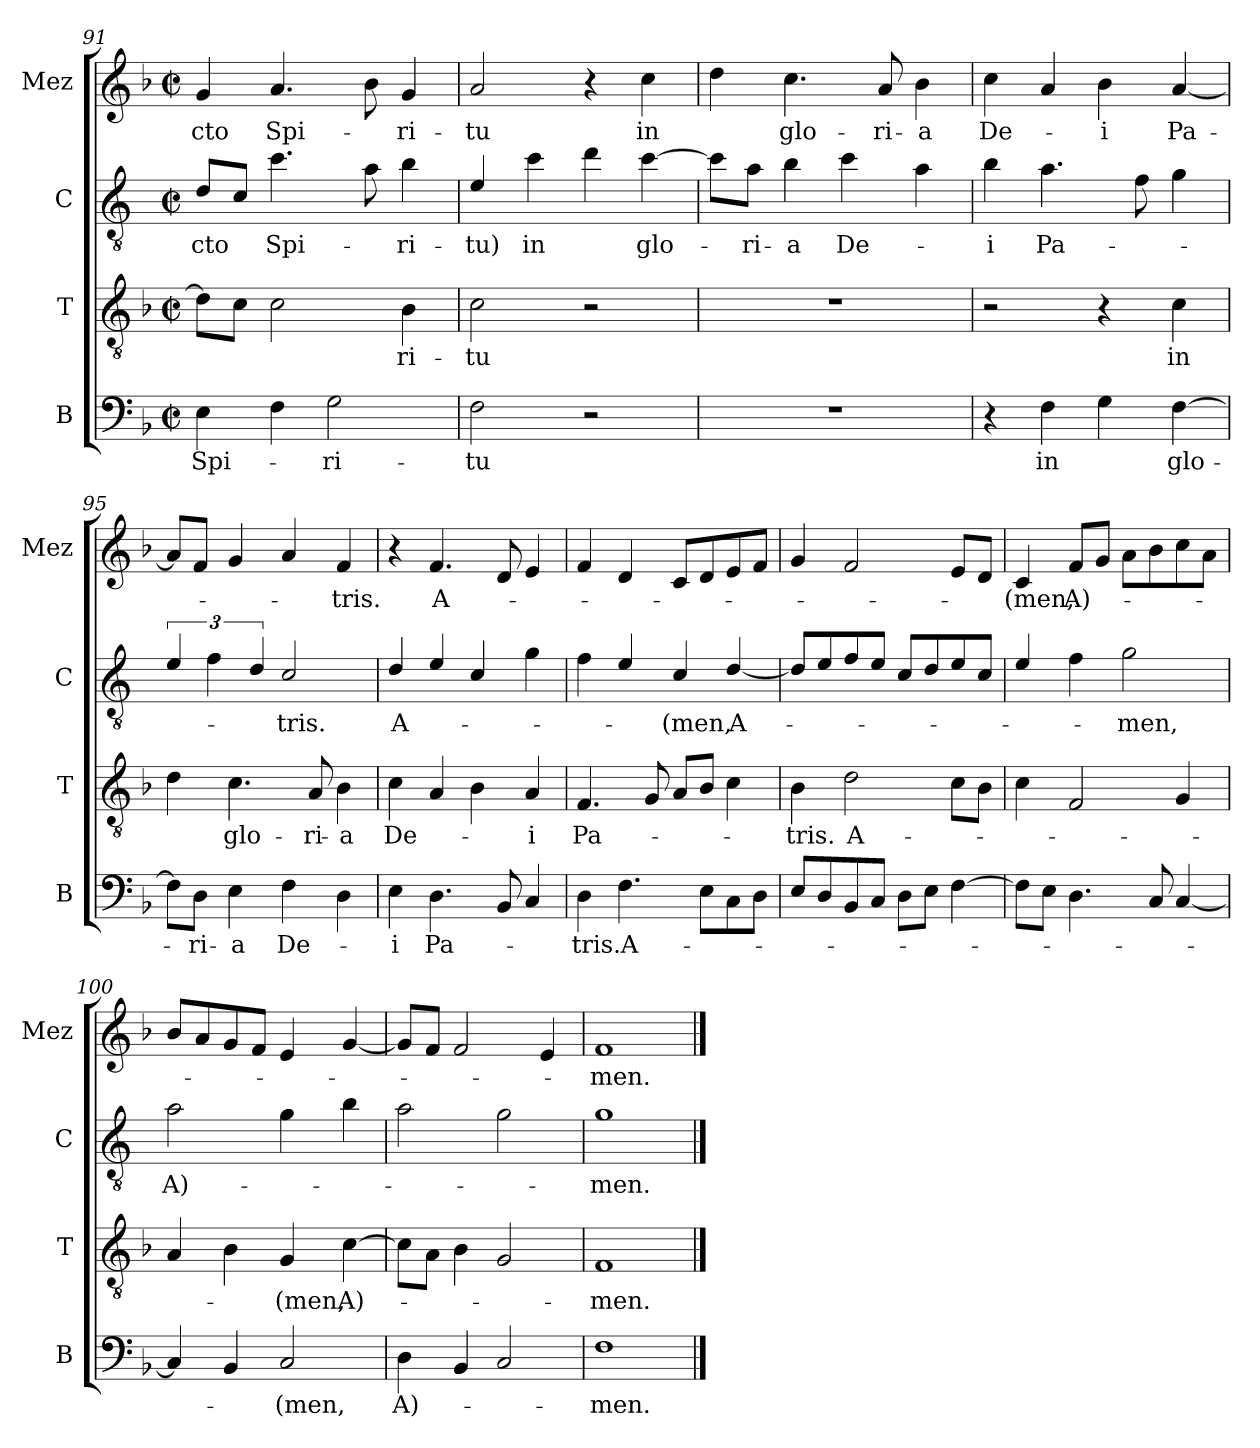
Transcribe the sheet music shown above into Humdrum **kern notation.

**kern	**text	**kern	**text	**kern	**text	**kern	**text
*part4	*part4	*part3	*part3	*part2	*part2	*part1	*part1
*staff4	*staff4	*staff3	*staff3	*staff2	*staff2	*staff1	*staff1
*I"B	*	*I"T	*	*I"C	*	*I"Mez	*
*I'B	*	*I'T	*	*I'C	*	*I'Mez	*
*clefF4	*	*clefGv2	*	*clefGv2	*	*clefG2	*
*	*	*	*	*ITrd4c7	*	*	*
*k[b-]	*	*k[b-]	*	*k[b-]	*	*k[b-]	*
*M2/2	*	*M2/2	*	*M2/2	*	*M2/2	*
*met(c|)	*	*met(c|)	*	*met(c|)	*	*met(c|)	*
=91	=91	=91	=91	=91	=91	=91	=91
!	!LO:LY:b	!	!	!	!LO:LY:b	!	!LO:LY:b
4E\	Spi-	8d\L]	.	8G/L	-cto	4g/	-cto
.	.	8c\J	.	8F/J	.	.	.
!	!	!	!	!	!LO:LY:b	!	!LO:LY:b
4F\	.	2c\	.	4.f\	Spi-	4.a/	Spi-
!	!LO:LY:b	!	!	!	!	!	!
2G\	-ri-	.	.	.	.	.	.
.	.	.	.	8d\	.	8b-\	.
!	!	!	!LO:LY:b	!	!LO:LY:b	!	!LO:LY:b
.	.	4B-\	-ri-	4e\	-ri-	4g/	-ri-
=92	=92	=92	=92	=92	=92	=92	=92
!	!LO:LY:b	!	!LO:LY:b	!	!LO:LY:b	!	!LO:LY:b
2F\	-tu	2c\	-tu	4A/	-tu)	2a/	-tu
!	!	!	!	!	!LO:LY:b	!	!
.	.	.	.	4f\	in	.	.
2r	.	2r	.	4g\	.	4r	.
!	!	!	!	!	!LO:LY:b	!	!LO:LY:b
.	.	.	.	[4f\	glo-	4cc\	in
!!LO:LB:g=z
=93	=93	=93	=93	=93	=93	=93	=93
1r	.	1r	.	8f\L]	.	4dd\	.
!	!	!	!	!	!LO:LY:b	!	!
.	.	.	.	8d\J	-ri-	.	.
!	!	!	!	!	!LO:LY:b	!	!LO:LY:b
.	.	.	.	4e\	-a	4.cc\	glo-
!	!	!	!	!	!LO:LY:b	!	!
.	.	.	.	4f\	De-	.	.
!	!	!	!	!	!	!	!LO:LY:b
.	.	.	.	.	.	8a/	-ri-
!	!	!	!	!	!	!	!LO:LY:b
.	.	.	.	4d\	.	4b-\	-a
=94	=94	=94	=94	=94	=94	=94	=94
!	!	!	!	!	!LO:LY:b	!	!LO:LY:b
4r	.	2r	.	4e\	-i	4cc\	De-
!	!LO:LY:b	!	!	!	!LO:LY:b	!	!
4F\	in	.	.	4.d\	Pa-	4a/	.
!	!	!	!	!	!	!	!LO:LY:b
4G\	.	4r	.	.	.	4b-\	-i
.	.	.	.	8B-\	.	.	.
!	!LO:LY:b	!	!LO:LY:b	!	!	!	!LO:LY:b
[4F\	glo-	4c\	in	4c\	.	[4a/	Pa-
=95	=95	=95	=95	=95	=95	=95	=95
8F\L]	.	4d\	.	6A/	.	8a/L]	.
!	!LO:LY:b	!	!	!	!	!	!
8D\J	-ri-	.	.	.	.	8f/J	.
.	.	.	.	6B-\	.	.	.
!	!LO:LY:b	!	!LO:LY:b	!	!	!	!
4E\	-a	4.c\	glo-	.	.	4g/	.
.	.	.	.	6G/	.	.	.
!	!LO:LY:b	!	!	!	!LO:LY:b	!	!
4F\	De-	.	.	2F/	-tris.	4a/	.
!	!	!	!LO:LY:b	!	!	!	!
.	.	8A/	-ri-	.	.	.	.
!	!	!	!LO:LY:b	!	!	!	!LO:LY:b
4D\	.	4B-\	-a	.	.	4f/	-tris.
=96	=96	=96	=96	=96	=96	=96	=96
!	!LO:LY:b	!	!LO:LY:b	!	!LO:LY:b	!	!
4E\	-i	4c\	De-	4G/	A-	4r	.
!	!LO:LY:b	!	!	!	!	!	!LO:LY:b
4.D\	Pa-	4A/	.	4A/	.	4.f/	A-
.	.	4B-\	.	4F/	.	.	.
8BB-/	.	.	.	.	.	8d/	.
!	!	!	!LO:LY:b	!	!	!	!
4C/	.	4A/	-i	4c\	.	4e/	.
=97	=97	=97	=97	=97	=97	=97	=97
!	!LO:LY:b	!	!LO:LY:b	!	!	!	!
4D\	-tris.	4.F/	Pa-	4B-\	.	4f/	.
!	!LO:LY:b	!	!	!	!	!	!
4.F\	A-	.	.	4A/	.	4d/	.
.	.	8G/	.	.	.	.	.
!	!	!	!	!	!LO:LY:b	!	!
.	.	8A/L	.	4F/	-(men,	8c/L	.
8E\L	.	8B-/J	.	.	.	8d/	.
!	!	!	!	!	!LO:LY:b	!	!
8C\	.	4c\	.	[4G/	A-	8e/	.
8D\J	.	.	.	.	.	8f/J	.
!!LO:PB:g=z
=98	=98	=98	=98	=98	=98	=98	=98
!	!	!	!LO:LY:b	!	!	!	!
8E/L	.	4B-\	-tris.	8G/L]	.	4g/	.
8D/	.	.	.	8A/	.	.	.
!	!	!	!LO:LY:b	!	!	!	!
8BB-/	.	2d\	A-	8B-/	.	2f/	.
8C/J	.	.	.	8A/J	.	.	.
8D\L	.	.	.	8F/L	.	.	.
8E\J	.	.	.	8G/	.	.	.
[4F\	.	8c\L	.	8A/	.	8e/L	.
.	.	8B-\J	.	8F/J	.	8d/J	.
=99	=99	=99	=99	=99	=99	=99	=99
!	!	!	!	!	!	!	!LO:LY:b
8F\L]	.	4c\	.	4A/	.	4c/	-(men,
8E\J	.	.	.	.	.	.	.
!	!	!	!	!	!	!	!LO:LY:b
4.D\	.	2F/	.	4B-\	.	8f/L	A)-
.	.	.	.	.	.	8g/J	.
!	!	!	!	!	!LO:LY:b	!	!
.	.	.	.	2c\	-men,	8a\L	.
8C/	.	.	.	.	.	8b-\	.
[4C/	.	4G/	.	.	.	8cc\	.
.	.	.	.	.	.	8a\J	.
=100	=100	=100	=100	=100	=100	=100	=100
*	*	*	*	*	*	*MM100	*
!	!	!	!	!	!LO:LY:b	!	!
4C/]	.	4A/	.	2d\	A)-	8b-/L	.
.	.	.	.	.	.	8a/	.
4BB-/	.	4B-\	.	.	.	8g/	.
.	.	.	.	.	.	8f/J	.
!	!LO:LY:b	!	!LO:LY:b	!	!	!	!
2C/	(men,	4G/	-(men,	4c\	.	4e/	.
!	!	!	!LO:LY:b	!	!	!	!
.	.	[4c\	A)-	4e\	.	[4g/	.
=101	=101	=101	=101	=101	=101	=101	=101
*	*	*	*	*	*	*MM80	*
!	!LO:LY:b	!	!	!	!	!	!
4D\	A)-	8c\L]	.	2d\	.	8g/L]	.
.	.	8A\J	.	.	.	8f/J	.
4BB-/	.	4B-\	.	.	.	2f/	.
2C/	.	2G/	.	2c\	.	.	.
.	.	.	.	.	.	4e/	.
=102	=102	=102	=102	=102	=102	=102	=102
!	!LO:LY:b	!	!LO:LY:b	!	!LO:LY:b	!	!LO:LY:b
1F	-men.	1F	-men.	1c	-men.	1f	-men.
==	==	==	==	==	==	==	==
*-	*-	*-	*-	*-	*-	*-	*-
